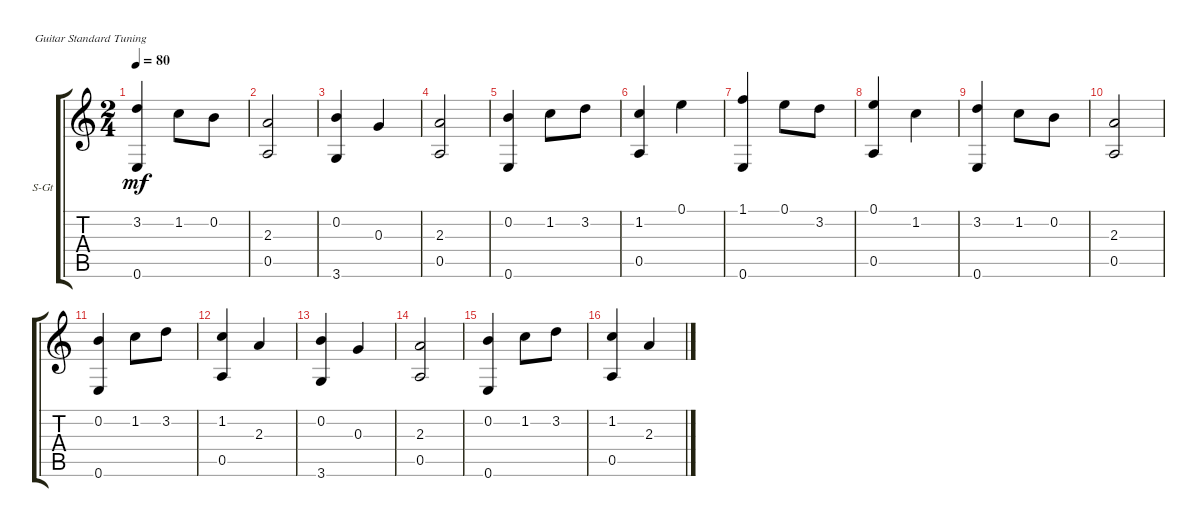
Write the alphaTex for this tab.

\defaultSystemsLayout 4
\bracketExtendMode groupsimilarinstruments
\firstSystemTrackNameOrientation horizontal
\otherSystemsTrackNameOrientation horizontal
\track ("Steel Guitar" "S-Gt") {instrument acousticguitarsteel}
\staff {score tabs}
\tuning (E4 B3 G3 D3 A2 E2)
\ts (2 4)
\tempo 80
\clef g2
\ks c
(3.2 0.6).4{dy mf} 1.2.8 0.2.8 |
(2.3 0.5).2 |
(0.2 3.6).4 0.3.4 |
(2.3 0.5).2 |
(0.2 0.6).4 1.2.8 3.2.8 |
(1.2 0.5).4 0.1.4 |
(1.1 0.6).4 0.1.8 3.2.8 |
(0.1 0.5).4 1.2.4 |
(3.2 0.6).4 1.2.8 0.2.8 |
(2.3 0.5).2 |
(0.2 0.6).4 1.2.8 3.2.8 |
(1.2 0.5).4 2.3.4 |
(0.2 3.6).4 0.3.4 |
(2.3 0.5).2 |
(0.2 0.6).4 1.2.8 3.2.8 |
(1.2 0.5).4 2.3.4
